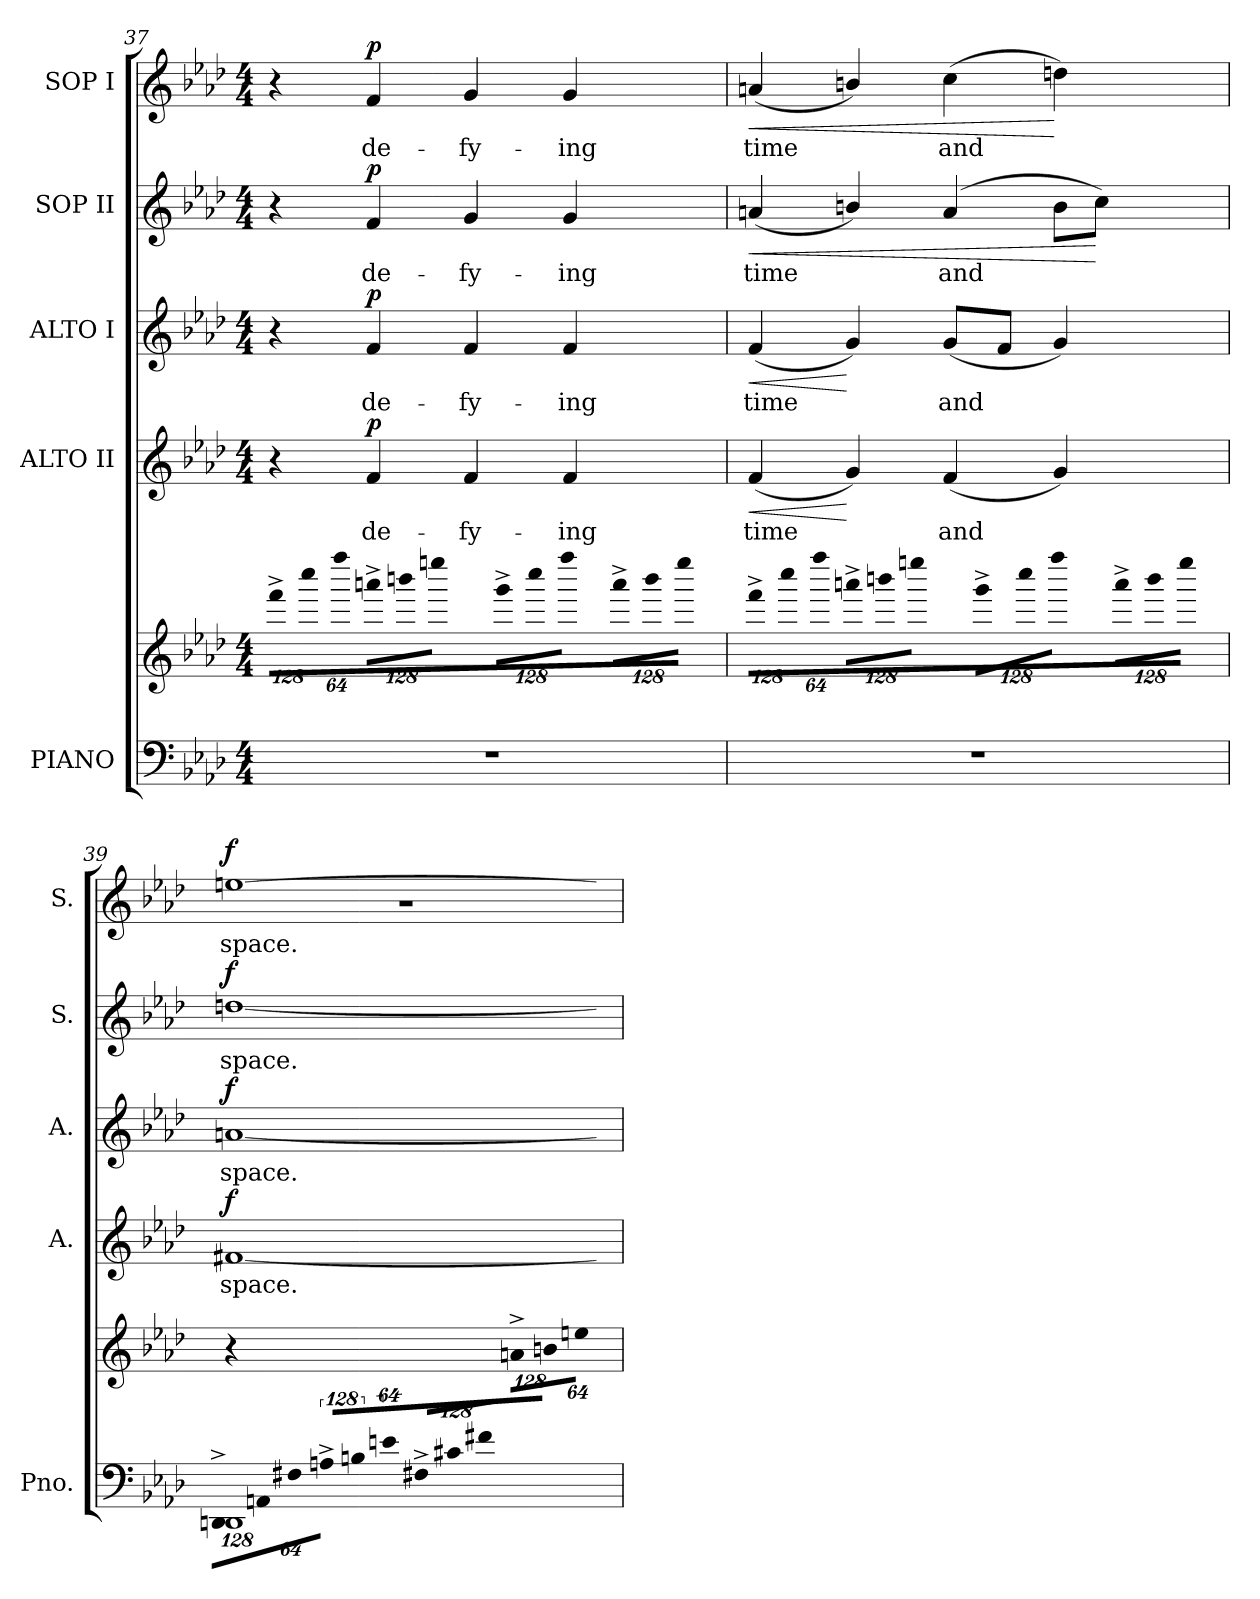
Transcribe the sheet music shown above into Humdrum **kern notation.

**kern	**kern	**kern	**text	**dynam	**kern	**text	**dynam	**kern	**text	**dynam	**kern	**text	**dynam
*part5	*part5	*part4	*part4	*part4	*part3	*part3	*part3	*part2	*part2	*part2	*part1	*part1	*part1
*staff6	*staff5	*staff4	*staff4	*staff4	*staff3	*staff3	*staff3	*staff2	*staff2	*staff2	*staff1	*staff1	*staff1
*I"PIANO	*	*I"ALTO II	*	*	*I"ALTO I	*	*	*I"SOP II	*	*	*I"SOP I	*	*
*I'Pno.	*	*I'A.	*	*	*I'A.	*	*	*I'S.	*	*	*I'S.	*	*
!!LO:PB:g=z
*clefF4	*clefG2	*clefG2	*	*	*clefG2	*	*	*clefG2	*	*	*clefG2	*	*
*k[b-e-a-d-]	*k[b-e-a-d-]	*k[b-e-a-d-]	*	*	*k[b-e-a-d-]	*	*	*k[b-e-a-d-]	*	*	*k[b-e-a-d-]	*	*
*f:	*f:	*f:	*	*	*f:	*	*	*f:	*	*	*f:	*	*
*M4/4	*M4/4	*M4/4	*	*	*M4/4	*	*	*M4/4	*	*	*M4/4	*	*
*	*Xbrackettup	*	*	*	*	*	*	*	*	*	*	*	*
=37	=37	=37	=37	=37	=37	=37	=37	=37	=37	=37	=37	=37	=37
!	!LO:N:vis=8	!	!	!	!	!	!	!	!	!	!	!	!
1r	1024%85fff^i\L	4r	.	.	4r	.	.	4r	.	.	4r	.	.
!	!LO:N:vis=8	!	!	!	!	!	!	!	!	!	!	!	!
.	1024%85cccci\	.	.	.	.	.	.	.	.	.	.	.	.
!	!LO:N:vis=8	!	!	!	!	!	!	!	!	!	!	!	!
.	512%43ffffi\J	.	.	.	.	.	.	.	.	.	.	.	.
!	!LO:N:vis=8	!	!	!	!	!	!	!	!	!	!	!	!
!	!	!	!LO:LY:b:color=#000000	!	!	!	!	!	!	!	!	!	!
!	!	!	!	!	!	!LO:LY:b:color=#000000	!	!	!	!	!	!	!
!	!	!	!	!	!	!	!	!	!LO:LY:b:color=#000000	!	!	!	!
!	!	!	!	!	!	!	!	!	!	!	!	!LO:LY:b:color=#000000	!
.	1024%85aaan^i\L	4fi/	de-	p	4fi/	de-	p	4fi/	de-	p	4fi/	de-	p
!	!LO:N:vis=8	!	!	!	!	!	!	!	!	!	!	!	!
.	1024%85bbbni\	.	.	.	.	.	.	.	.	.	.	.	.
!	!LO:N:vis=8	!	!	!	!	!	!	!	!	!	!	!	!
.	512%43eeeeni\J	.	.	.	.	.	.	.	.	.	.	.	.
!	!LO:N:vis=8	!	!	!	!	!	!	!	!	!	!	!	!
!	!	!	!LO:LY:b:color=#000000	!	!	!	!	!	!	!	!	!	!
!	!	!	!	!	!	!LO:LY:b:color=#000000	!	!	!	!	!	!	!
!	!	!	!	!	!	!	!	!	!LO:LY:b:color=#000000	!	!	!	!
!	!	!	!	!	!	!	!	!	!	!	!	!LO:LY:b:color=#000000	!
.	1024%85ggg^i\L	4fi/	-fy-	.	4fi/	-fy-	.	4gi/	-fy-	.	4gi/	-fy-	.
!	!LO:N:vis=8	!	!	!	!	!	!	!	!	!	!	!	!
.	1024%85cccci\	.	.	.	.	.	.	.	.	.	.	.	.
!	!LO:N:vis=8	!	!	!	!	!	!	!	!	!	!	!	!
.	512%43ffffi\J	.	.	.	.	.	.	.	.	.	.	.	.
!	!LO:N:vis=8	!	!	!	!	!	!	!	!	!	!	!	!
!	!	!	!LO:LY:b:color=#000000	!	!	!	!	!	!	!	!	!	!
!	!	!	!	!	!	!LO:LY:b:color=#000000	!	!	!	!	!	!	!
!	!	!	!	!	!	!	!	!	!LO:LY:b:color=#000000	!	!	!	!
!	!	!	!	!	!	!	!	!	!	!	!	!LO:LY:b:color=#000000	!
.	1024%85aaa^i\L	4fi/	-ing	.	4fi/	-ing	.	4gi/	-ing	.	4gi/	-ing	.
!	!LO:N:vis=8	!	!	!	!	!	!	!	!	!	!	!	!
.	1024%85bbbi\	.	.	.	.	.	.	.	.	.	.	.	.
!	!LO:N:vis=8	!	!	!	!	!	!	!	!	!	!	!	!
.	512%43eeeei\J	.	.	.	.	.	.	.	.	.	.	.	.
=38	=38	=38	=38	=38	=38	=38	=38	=38	=38	=38	=38	=38	=38
!	!LO:N:vis=8	!	!	!	!	!	!	!	!	!	!	!	!
!	!	!	!LO:LY:b:color=#000000	!LO:HP:b	!	!	!	!	!	!	!	!	!
!	!	!	!	!	!	!LO:LY:b:color=#000000	!LO:HP:b	!	!	!	!	!	!
!	!	!	!	!	!	!	!	!	!LO:LY:b:color=#000000	!LO:HP:b	!	!	!
!	!	!	!	!	!	!	!	!	!	!	!	!LO:LY:b:color=#000000	!LO:HP:b
1r	1024%85fff^i\L	(4fi/	time	<	(4fi/	time	<	(4ani/	time	<	(4ani/	time	<
!	!LO:N:vis=8	!	!	!	!	!	!	!	!	!	!	!	!
.	1024%85cccci\	.	.	.	.	.	.	.	.	.	.	.	.
!	!LO:N:vis=8	!	!	!	!	!	!	!	!	!	!	!	!
.	512%43ffffi\J	.	.	.	.	.	.	.	.	.	.	.	.
!	!LO:N:vis=8	!	!	!	!	!	!	!	!	!	!	!	!
.	1024%85aaan^i\L	4gi/)	.	[	4gi/)	.	[	4bni/)	.	.	4bni/)	.	.
!	!LO:N:vis=8	!	!	!	!	!	!	!	!	!	!	!	!
.	1024%85bbbni\	.	.	.	.	.	.	.	.	.	.	.	.
!	!LO:N:vis=8	!	!	!	!	!	!	!	!	!	!	!	!
.	512%43eeeeni\J	.	.	.	.	.	.	.	.	.	.	.	.
!	!LO:N:vis=8	!	!	!	!	!	!	!	!	!	!	!	!
!	!	!	!LO:LY:b:color=#000000	!	!	!	!	!	!	!	!	!	!
!	!	!	!	!	!	!LO:LY:b:color=#000000	!	!	!	!	!	!	!
!	!	!	!	!	!	!	!	!	!LO:LY:b:color=#000000	!	!	!	!
!	!	!	!	!	!	!	!	!	!	!	!	!LO:LY:b:color=#000000	!
.	1024%85ggg^i\L	(4fi/	and	.	(8gi/L	and	.	(4ai/	and	.	(4cci\	and	.
!	!LO:N:vis=8	!	!	!	!	!	!	!	!	!	!	!	!
.	1024%85cccci\	.	.	.	.	.	.	.	.	.	.	.	.
.	.	.	.	.	8fi/J	.	.	.	.	.	.	.	.
!	!LO:N:vis=8	!	!	!	!	!	!	!	!	!	!	!	!
.	512%43ffffi\J	.	.	.	.	.	.	.	.	.	.	.	.
!	!LO:N:vis=8	!	!	!	!	!	!	!	!	!	!	!	!
.	1024%85aaa^i\L	4gi/)	.	.	4gi/)	.	.	8bi\L	.	.	4ddni\)	.	[
!	!LO:N:vis=8	!	!	!	!	!	!	!	!	!	!	!	!
.	1024%85bbbi\	.	.	.	.	.	.	.	.	.	.	.	.
.	.	.	.	.	.	.	.	8cci\J)	.	[	.	.	.
!	!LO:N:vis=8	!	!	!	!	!	!	!	!	!	!	!	!
.	512%43eeeei\J	.	.	.	.	.	.	.	.	.	.	.	.
=39	=39	=39	=39	=39	=39	=39	=39	=39	=39	=39	=39	=39	=39
*^	*	*	*	*	*	*	*	*	*	*	*	*	*
*	*^	*	*	*	*	*	*	*	*	*	*	*	*	*
*	*	*Xbrackettup	*	*	*	*	*	*	*	*	*	*	*	*	*
!	!	!LO:N:vis=8	!	!	!	!	!	!	!	!	!	!	!	!	!
!	!	!	!	!	!LO:LY:b:color=#000000	!	!	!	!	!	!	!	!	!	!
!	!	!	!	!	!	!	!	!LO:LY:b:color=#000000	!	!	!	!	!	!	!
!	!	!	!	!	!	!	!	!	!	!	!LO:LY:b:color=#000000	!	!	!	!
*	*	*	*	*	*	*	*	*	*	*^	*	*	*	*	*
!	!	!	!	!	!	!	!	!	!	!	!	!	!	!	!LO:LY:b:color=#000000	!
*	*	*	*	*	*	*	*	*	*	*	*	*	*	*^	*	*
4ryy	1DDni	1024%85DD^i\L	4r	[<1f#Xi	space.	f	[<1ani	space.	f	1ryy	[>1ddni	space.	f	[>1eeni	1r	space.	f
!	!	!LO:N:vis=8	!	!	!	!	!	!	!	!	!	!	!	!	!	!	!
.	.	1024%85AAni\	.	.	.	.	.	.	.	.	.	.	.	.	.	.	.
!	!	!LO:N:vis=8	!	!	!	!	!	!	!	!	!	!	!	!	!	!	!
.	.	512%43F#Xi\J	.	.	.	.	.	.	.	.	.	.	.	.	.	.	.
!LO:N:vis=8	!	!	!	!	!	!	!	!	!	!	!	!	!	!	!	!	!
1024%85An^i/L	.	2.ryy	2ryy	.	.	.	.	.	.	.	.	.	.	.	.	.	.
!LO:N:vis=8	!	!	!	!	!	!	!	!	!	!	!	!	!	!	!	!	!
1024%85Bni/	.	.	.	.	.	.	.	.	.	.	.	.	.	.	.	.	.
!LO:N:vis=8	!	!	!	!	!	!	!	!	!	!	!	!	!	!	!	!	!
512%43eni/J	.	.	.	.	.	.	.	.	.	.	.	.	.	.	.	.	.
!LO:N:vis=8	!	!	!	!	!	!	!	!	!	!	!	!	!	!	!	!	!
1024%85F#X^i/L	.	.	.	.	.	.	.	.	.	.	.	.	.	.	.	.	.
!LO:N:vis=8	!	!	!	!	!	!	!	!	!	!	!	!	!	!	!	!	!
1024%85c#Xi/	.	.	.	.	.	.	.	.	.	.	.	.	.	.	.	.	.
!LO:N:vis=8	!	!	!	!	!	!	!	!	!	!	!	!	!	!	!	!	!
512%43f#Xi/J	.	.	.	.	.	.	.	.	.	.	.	.	.	.	.	.	.
!	!	!	!LO:N:vis=8	!	!	!	!	!	!	!	!	!	!	!	!	!	!
4ryy	.	.	1024%85an^i\L	.	.	.	.	.	.	.	.	.	.	.	.	.	.
!	!	!	!LO:N:vis=8	!	!	!	!	!	!	!	!	!	!	!	!	!	!
.	.	.	1024%85bni\	.	.	.	.	.	.	.	.	.	.	.	.	.	.
!	!	!	!LO:N:vis=8	!	!	!	!	!	!	!	!	!	!	!	!	!	!
.	.	.	512%43eeni\J	.	.	.	.	.	.	.	.	.	.	.	.	.	.
*	*	*	*	*	*	*	*	*	*	*v	*v	*	*	*	*	*	*
*v	*v	*v	*	*	*	*	*	*	*	*	*	*	*v	*v	*	*
=	=	=	=	=	=	=	=	=	=	=	=	=	=
*-	*-	*-	*-	*-	*-	*-	*-	*-	*-	*-	*-	*-	*-
